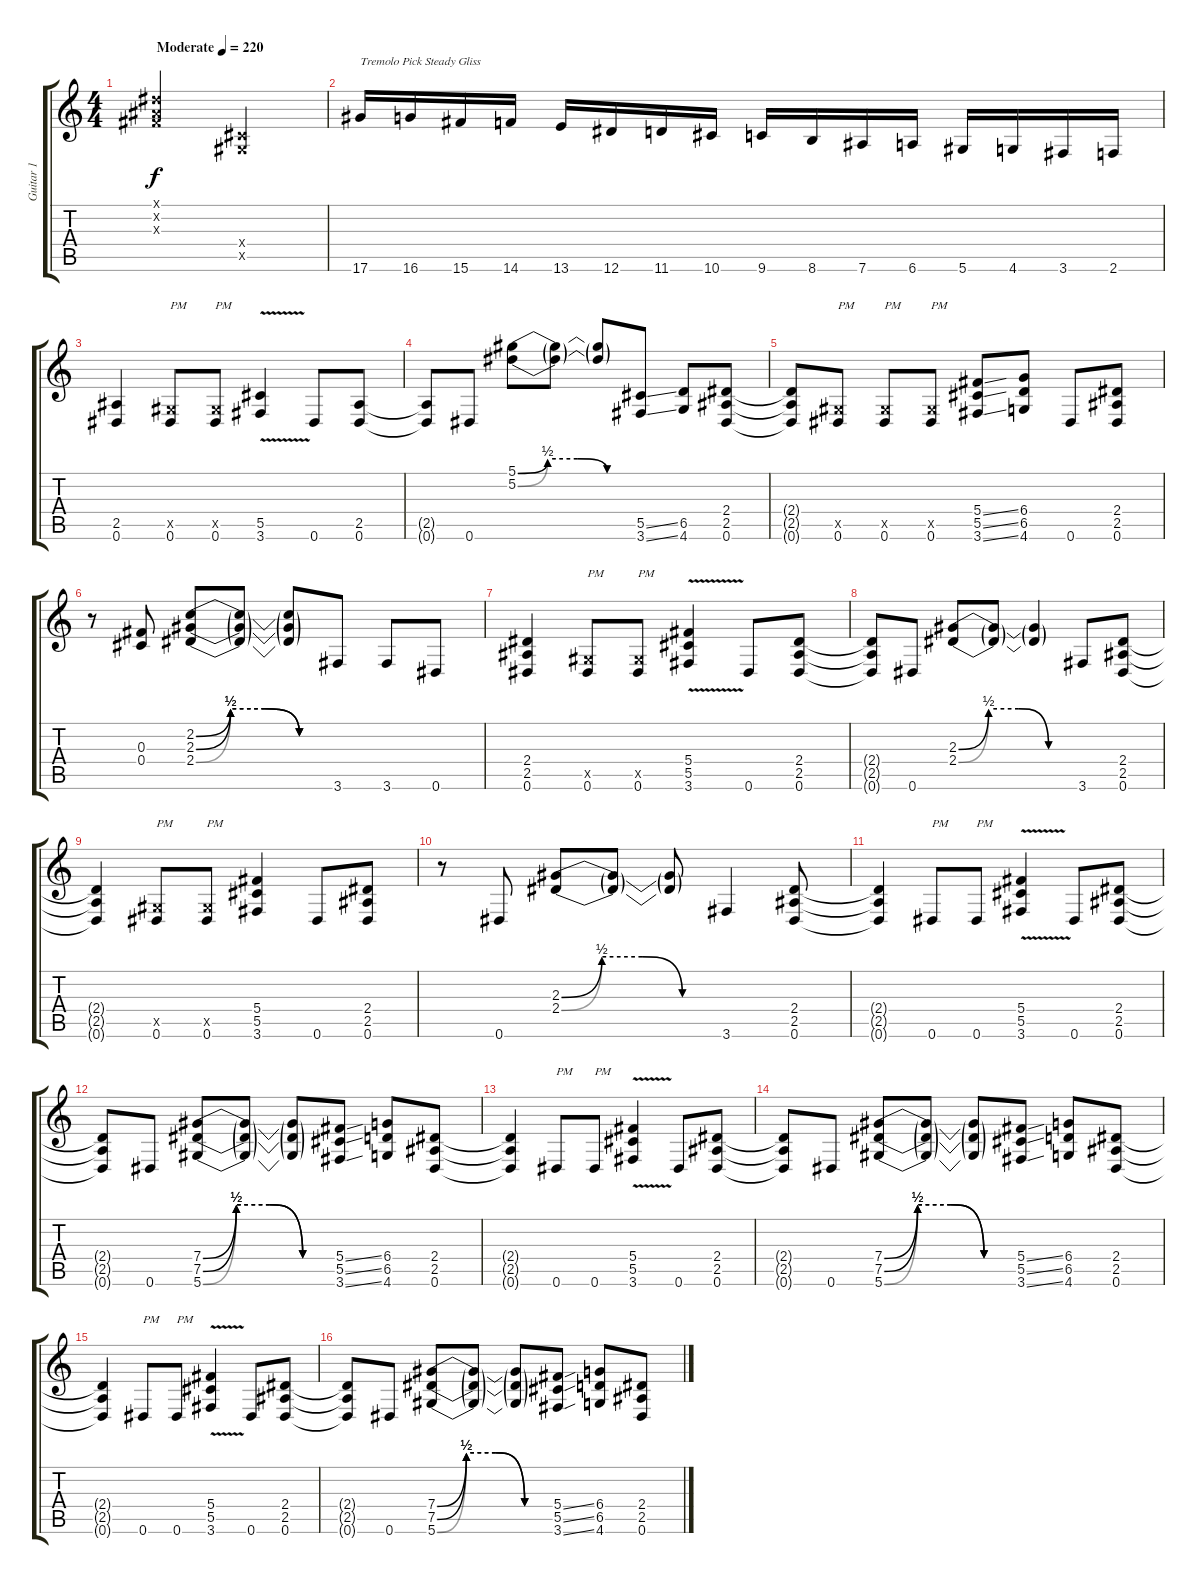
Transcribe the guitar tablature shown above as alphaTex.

\track ("Guitar 1" "Guitar 1") {instrument distortionguitar}
\staff {score tabs}
\tuning (Eb4 Bb3 Gb3 Db3 Ab2 Eb2) {hide}
\ts (4 4)
\tempo (220 "Moderate")
\clef g2
\ks c
(0.1{x} 0.2{x} 0.3{x}).2{dy f instrument distortionguitar} (0.4{x} 0.5{x}).2 |
17.6.16{txt "Tremolo Pick Steady Gliss"} 16.6.16 15.6.16 14.6.16 13.6.16 12.6.16 11.6.16 10.6.16 9.6.16 8.6.16 7.6.16 6.6.16 5.6.16 4.6.16 3.6.16 2.6.16 |
(2.5 0.6).4 (0.5{x} 0.6).8{txt "PM"} (0.5{x} 0.6).8{txt "PM"} (5.5{v} 3.6{v}).4 0.6.8 (2.5 0.6).8 |
(2.5{t} 0.6{t}).8 0.6.8 (5.1{be (custom 0 0 15 2 30 2 45 0 60 0)} 5.2{be (custom 0 0 15 2 30 2 45 0 60 0)}).8 (5.1{t} 5.2{t}).8 (5.1{t} 5.2{t}).8 (5.5{ss} 3.6{ss}).8 (6.5 4.6).8 (2.4 2.5 0.6).8 |
(2.4{t} 2.5{t} 0.6{t}).8 (0.5{x} 0.6).8{txt "PM"} (0.5{x} 0.6).8{txt "PM"} (0.5{x} 0.6).8{txt "PM"} (5.4{ss} 5.5{ss} 3.6{ss}).8 (6.4 6.5 4.6).8 0.6.8 (2.4 2.5 0.6).8 |
r.8 (0.3 0.4).8 (2.2{be (custom 0 0 15 2 30 2 45 0 60 0)} 2.3{be (custom 0 0 15 2 30 2 45 0 60 0)} 2.4{be (custom 0 0 15 2 30 2 45 0 60 0)}).8 (2.2{t} 2.3{t} 2.4{t}).8 (2.2{t} 2.3{t} 2.4{t}).8 3.6.8 3.6.8 0.6.8 |
(2.4 2.5 0.6).4 (0.5{x} 0.6).8{txt "PM"} (0.5{x} 0.6).8{txt "PM"} (5.4{v} 5.5{v} 3.6{v}).4 0.6.8 (2.4 2.5 0.6).8 |
(2.4{t} 2.5{t} 0.6{t}).8 0.6.8 (2.3{be (custom 0 0 15 2 30 2 45 0 60 0)} 2.4{be (custom 0 0 15 2 30 2 45 0 60 0)}).8 (2.3{t} 2.4{t}).8 (2.3{t} 2.4{t}).4 3.6.8 (2.4 2.5 0.6).8 |
(2.4{t} 2.5{t} 0.6{t}).4 (0.5{x} 0.6).8{txt "PM"} (0.5{x} 0.6).8{txt "PM"} (5.4 5.5 3.6).4 0.6.8 (2.4 2.5 0.6).8 |
r.8 0.6.8 (2.3{be (custom 0 0 15 2 30 2 45 0 60 0)} 2.4{be (custom 0 0 15 2 30 2 45 0 60 0)}).8 (2.3{t} 2.4{t}).8 (2.3{t} 2.4{t}).8 3.6.4 (2.4 2.5 0.6).8 |
(2.4{t} 2.5{t} 0.6{t}).4 0.6.8{txt "PM"} 0.6.8{txt "PM"} (5.4{v} 5.5{v} 3.6{v}).4 0.6.8 (2.4 2.5 0.6).8 |
(2.4{t} 2.5{t} 0.6{t}).8 0.6.8 (7.4{be (custom 0 0 15 2 30 2 45 0 60 0)} 7.5{be (custom 0 0 15 2 30 2 45 0 60 0)} 5.6{be (custom 0 0 15 2 30 2 45 0 60 0)}).8 (7.4{t} 7.5{t} 5.6{t}).8 (7.4{t} 7.5{t} 5.6{t}).8 (5.4{ss} 5.5{ss} 3.6{ss}).8 (6.4 6.5 4.6).8 (2.4 2.5 0.6).8 |
(2.4{t} 2.5{t} 0.6{t}).4 0.6.8{txt "PM"} 0.6.8{txt "PM"} (5.4{v} 5.5{v} 3.6{v}).4 0.6.8 (2.4 2.5 0.6).8 |
(2.4{t} 2.5{t} 0.6{t}).8 0.6.8 (7.4{be (custom 0 0 15 2 30 2 45 0 60 0)} 7.5{be (custom 0 0 15 2 30 2 45 0 60 0)} 5.6{be (custom 0 0 15 2 30 2 45 0 60 0)}).8 (7.4{t} 7.5{t} 5.6{t}).8 (7.4{t} 7.5{t} 5.6{t}).8 (5.4{ss} 5.5{ss} 3.6{ss}).8 (6.4 6.5 4.6).8 (2.4 2.5 0.6).8 |
(2.4{t} 2.5{t} 0.6{t}).4 0.6.8{txt "PM"} 0.6.8{txt "PM"} (5.4{v} 5.5{v} 3.6{v}).4 0.6.8 (2.4 2.5 0.6).8 |
(2.4{t} 2.5{t} 0.6{t}).8 0.6.8 (7.4{be (custom 0 0 15 2 30 2 45 0 60 0)} 7.5{be (custom 0 0 15 2 30 2 45 0 60 0)} 5.6{be (custom 0 0 15 2 30 2 45 0 60 0)}).8 (7.4{t} 7.5{t} 5.6{t}).8 (7.4{t} 7.5{t} 5.6{t}).8 (5.4{ss} 5.5{ss} 3.6{ss}).8 (6.4 6.5 4.6).8 (2.4 2.5 0.6).8
